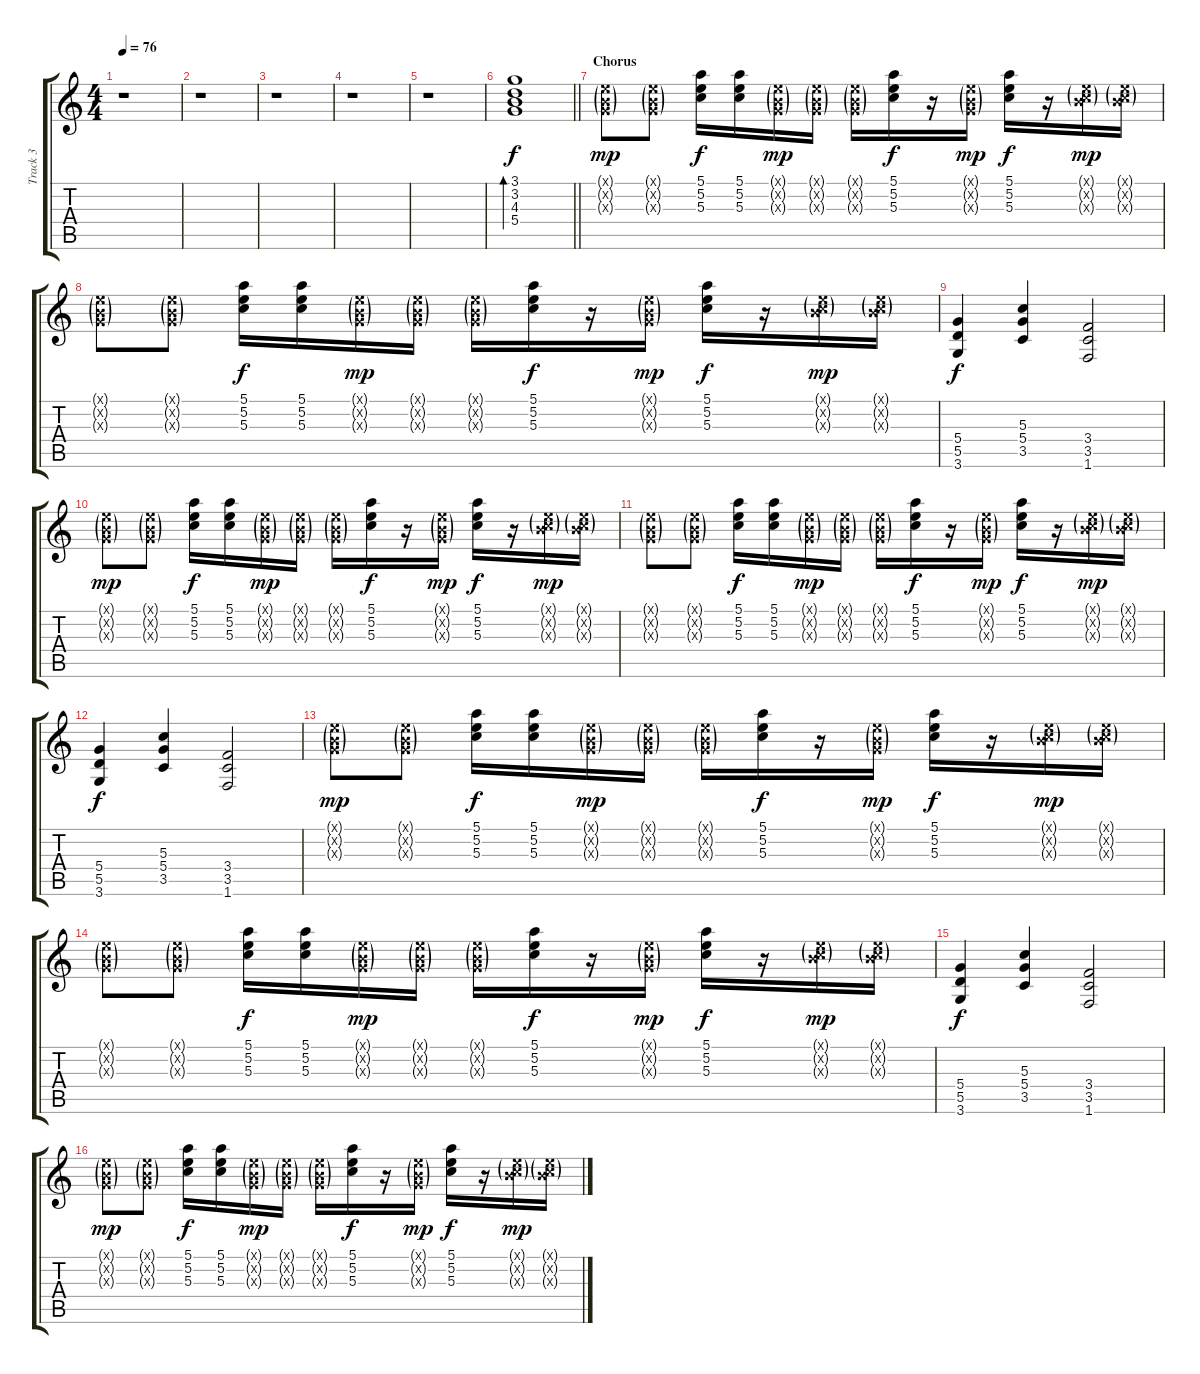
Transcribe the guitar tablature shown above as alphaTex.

\track ("Track 3" "Track 3") {instrument distortionguitar}
\staff {score tabs}
\tuning (E4 B3 G3 D3 A2 E2) {hide}
\ts (4 4)
\tempo 76
\clef g2
\ks c
r.1{dy f} |
r.1 |
r.1 |
r.1 |
r.1 |
\barLineRight lightlight
(3.1 3.2 4.3 5.4).1{bd 240} |
\section ("" "Chorus")
(0.1{g x} 0.2{g x} 0.3{g x}).8{dy mp} (0.1{g x} 0.2{g x} 0.3{g x}).8 (5.1 5.2 5.3).16{dy f} (5.1 5.2 5.3).16 (0.1{g x} 0.2{g x} 0.3{g x}).16{dy mp} (0.1{g x} 0.2{g x} 0.3{g x}).16 (0.1{g x} 0.2{g x} 0.3{g x}).16 (5.1 5.2 5.3).16{dy f} r.16 (0.1{g x} 0.2{g x} 0.3{g x}).16{dy mp} (5.1 5.2 5.3).16{dy f} r.16 (0.1{g x} 0.2{g x} 5.3{g x}).16{dy mp} (0.1{g x} 0.2{g x} 5.3{g x}).16 |
(0.1{g x} 0.2{g x} 0.3{g x}).8 (0.1{g x} 0.2{g x} 0.3{g x}).8 (5.1 5.2 5.3).16{dy f} (5.1 5.2 5.3).16 (0.1{g x} 0.2{g x} 0.3{g x}).16{dy mp} (0.1{g x} 0.2{g x} 0.3{g x}).16 (0.1{g x} 0.2{g x} 0.3{g x}).16 (5.1 5.2 5.3).16{dy f} r.16 (0.1{g x} 0.2{g x} 0.3{g x}).16{dy mp} (5.1 5.2 5.3).16{dy f} r.16 (0.1{g x} 0.2{g x} 5.3{g x}).16{dy mp} (0.1{g x} 0.2{g x} 5.3{g x}).16 |
(5.4 5.5 3.6).4{dy f} (5.3 5.4 3.5).4 (3.4 3.5 1.6).2 |
(0.1{g x} 0.2{g x} 0.3{g x}).8{dy mp} (0.1{g x} 0.2{g x} 0.3{g x}).8 (5.1 5.2 5.3).16{dy f} (5.1 5.2 5.3).16 (0.1{g x} 0.2{g x} 0.3{g x}).16{dy mp} (0.1{g x} 0.2{g x} 0.3{g x}).16 (0.1{g x} 0.2{g x} 0.3{g x}).16 (5.1 5.2 5.3).16{dy f} r.16 (0.1{g x} 0.2{g x} 0.3{g x}).16{dy mp} (5.1 5.2 5.3).16{dy f} r.16 (0.1{g x} 0.2{g x} 5.3{g x}).16{dy mp} (0.1{g x} 0.2{g x} 5.3{g x}).16 |
(0.1{g x} 0.2{g x} 0.3{g x}).8 (0.1{g x} 0.2{g x} 0.3{g x}).8 (5.1 5.2 5.3).16{dy f} (5.1 5.2 5.3).16 (0.1{g x} 0.2{g x} 0.3{g x}).16{dy mp} (0.1{g x} 0.2{g x} 0.3{g x}).16 (0.1{g x} 0.2{g x} 0.3{g x}).16 (5.1 5.2 5.3).16{dy f} r.16 (0.1{g x} 0.2{g x} 0.3{g x}).16{dy mp} (5.1 5.2 5.3).16{dy f} r.16 (0.1{g x} 0.2{g x} 5.3{g x}).16{dy mp} (0.1{g x} 0.2{g x} 5.3{g x}).16 |
(5.4 5.5 3.6).4{dy f} (5.3 5.4 3.5).4 (3.4 3.5 1.6).2 |
(0.1{g x} 0.2{g x} 0.3{g x}).8{dy mp} (0.1{g x} 0.2{g x} 0.3{g x}).8 (5.1 5.2 5.3).16{dy f} (5.1 5.2 5.3).16 (0.1{g x} 0.2{g x} 0.3{g x}).16{dy mp} (0.1{g x} 0.2{g x} 0.3{g x}).16 (0.1{g x} 0.2{g x} 0.3{g x}).16 (5.1 5.2 5.3).16{dy f} r.16 (0.1{g x} 0.2{g x} 0.3{g x}).16{dy mp} (5.1 5.2 5.3).16{dy f} r.16 (0.1{g x} 0.2{g x} 5.3{g x}).16{dy mp} (0.1{g x} 0.2{g x} 5.3{g x}).16 |
(0.1{g x} 0.2{g x} 0.3{g x}).8 (0.1{g x} 0.2{g x} 0.3{g x}).8 (5.1 5.2 5.3).16{dy f} (5.1 5.2 5.3).16 (0.1{g x} 0.2{g x} 0.3{g x}).16{dy mp} (0.1{g x} 0.2{g x} 0.3{g x}).16 (0.1{g x} 0.2{g x} 0.3{g x}).16 (5.1 5.2 5.3).16{dy f} r.16 (0.1{g x} 0.2{g x} 0.3{g x}).16{dy mp} (5.1 5.2 5.3).16{dy f} r.16 (0.1{g x} 0.2{g x} 5.3{g x}).16{dy mp} (0.1{g x} 0.2{g x} 5.3{g x}).16 |
(5.4 5.5 3.6).4{dy f} (5.3 5.4 3.5).4 (3.4 3.5 1.6).2 |
(0.1{g x} 0.2{g x} 0.3{g x}).8{dy mp} (0.1{g x} 0.2{g x} 0.3{g x}).8 (5.1 5.2 5.3).16{dy f} (5.1 5.2 5.3).16 (0.1{g x} 0.2{g x} 0.3{g x}).16{dy mp} (0.1{g x} 0.2{g x} 0.3{g x}).16 (0.1{g x} 0.2{g x} 0.3{g x}).16 (5.1 5.2 5.3).16{dy f} r.16 (0.1{g x} 0.2{g x} 0.3{g x}).16{dy mp} (5.1 5.2 5.3).16{dy f} r.16 (0.1{g x} 0.2{g x} 5.3{g x}).16{dy mp} (0.1{g x} 0.2{g x} 5.3{g x}).16
